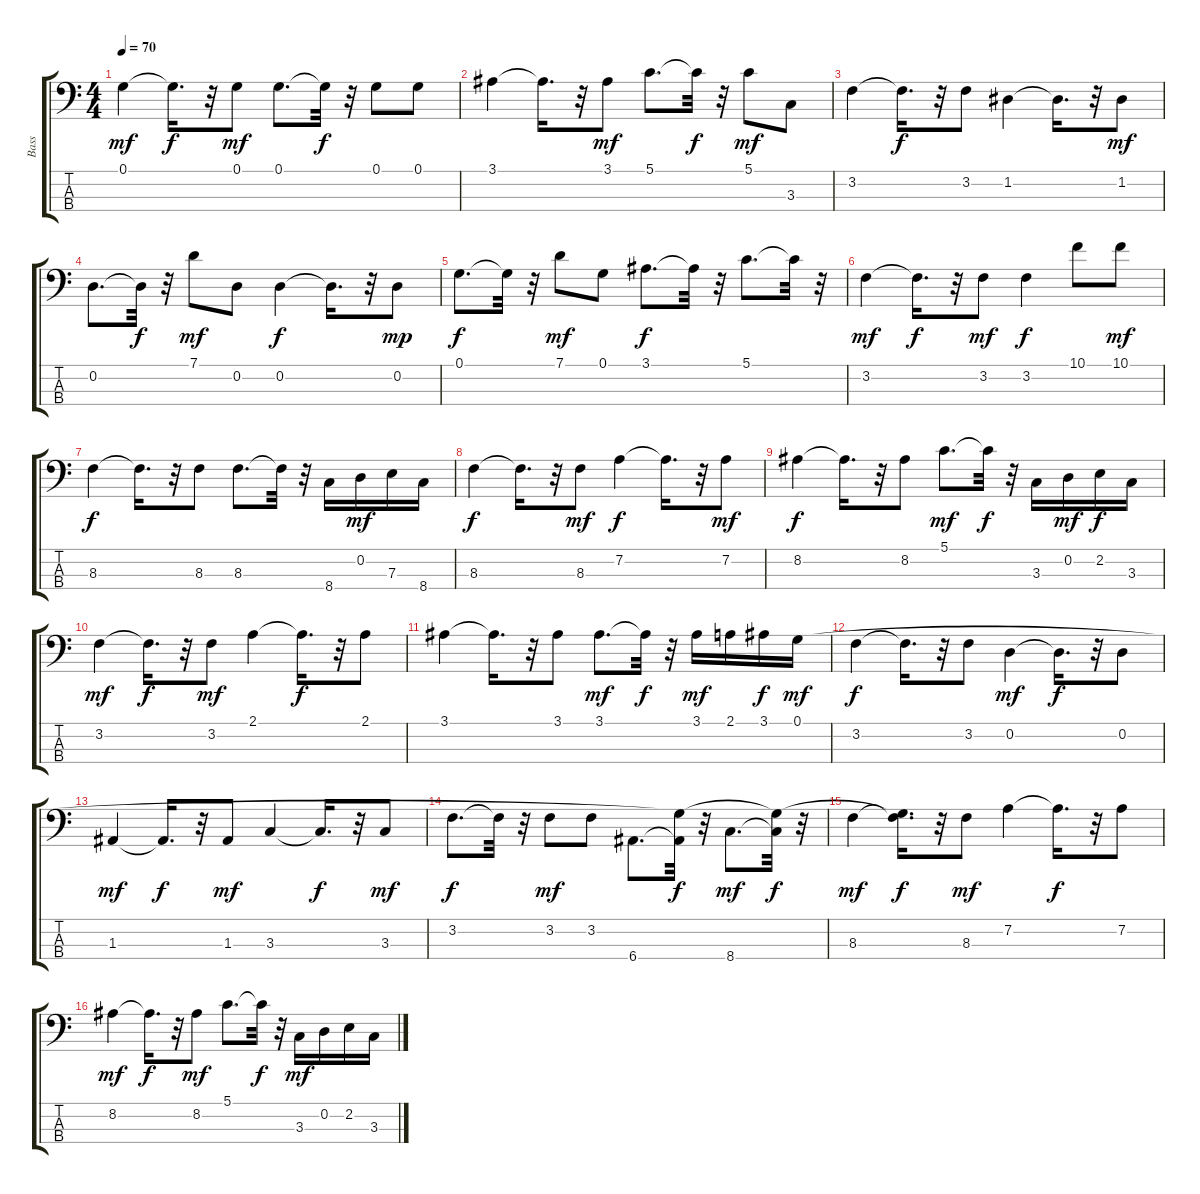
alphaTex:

\track ("Bass" "Bass") {instrument electricbassfinger}
\staff {score tabs}
\tuning (G2 D2 A1 E1) {hide}
\ts (4 4)
\tempo 70
\clef f4
\ks c
0.1.4{dy mf} 0.1{t}.16{d dy f} r.32 0.1.8{dy mf} 0.1.8{d} 0.1{t}.32{dy f} r.32 0.1.8 0.1.8 |
3.1.4 3.1{t}.16{d} r.32 3.1.8{dy mf} 5.1.8{d} 5.1{t}.32{dy f} r.32 5.1.8{dy mf} 3.3.8 |
3.2.4 3.2{t}.16{d dy f} r.32 3.2.8 1.2.4 1.2{t}.16{d} r.32 1.2.8{dy mf} |
0.2.8{d} 0.2{t}.32{dy f} r.32 7.1.8{dy mf} 0.2.8 0.2.4{dy f} 0.2{t}.16{d} r.32 0.2.8{dy mp} |
0.1.8{d dy f} 0.1{t}.32 r.32 7.1.8{dy mf} 0.1.8 3.1.8{d dy f} 3.1{t}.32 r.32 5.1.8{d} 5.1{t}.32 r.32 |
3.2.4{dy mf} 3.2{t}.16{d dy f} r.32 3.2.8{dy mf} 3.2.4{dy f} 10.1.8 10.1.8{dy mf} |
8.3.4{dy f} 8.3{t}.16{d} r.32 8.3.8 8.3.8{d} 8.3{t}.32 r.32 8.4.16 0.2.16{dy mf} 7.3.16 8.4.16 |
8.3.4{dy f} 8.3{t}.16{d} r.32 8.3.8{dy mf} 7.2.4{dy f} 7.2{t}.16{d} r.32 7.2.8{dy mf} |
8.2.4{dy f} 8.2{t}.16{d} r.32 8.2.8 5.1.8{d dy mf} 5.1{t}.32{dy f} r.32 3.3.16 0.2.16{dy mf} 2.2.16{dy f} 3.3.16 |
3.2.4{dy mf} 3.2{t}.16{d dy f} r.32 3.2.8{dy mf} 2.1.4 2.1{t}.16{d dy f} r.32 2.1.8 |
3.1.4 3.1{t}.16{d} r.32 3.1.8 3.1.8{d dy mf} 3.1{t}.32{dy f} r.32 3.1.16{dy mf} 2.1.16 3.1.16{dy f} 0.1.16{dy mf} |
3.2.4{dy f} 3.2{t}.16{d} r.32 3.2.8 0.2.4{dy mf} 0.2{t}.16{d dy f} r.32 0.2.8 |
1.3.4{dy mf} 1.3{t}.16{d dy f} r.32 1.3.8{dy mf} 3.3.4 3.3{t}.16{d dy f} r.32 3.3.8{dy mf} |
3.2.8{d dy f} 3.2{t}.32 r.32 3.2.8{dy mf} 3.2.8 6.4.8{d} (0.1{t} 6.4{t}).32{dy f} r.32 8.4.8{d dy mf} (0.1{t} 8.4{t}).32{dy f} r.32 |
8.3.4{dy mf} (0.1{t} 8.3{t}).16{d dy f} r.32 8.3.8{dy mf} 7.2.4 7.2{t}.16{d dy f} r.32 7.2.8 |
8.2.4{dy mf} 8.2{t}.16{d dy f} r.32 8.2.8{dy mf} 5.1.8{d} 5.1{t}.32{dy f} r.32 3.3.16{dy mf} 0.2.16 2.2.16 3.3.16
